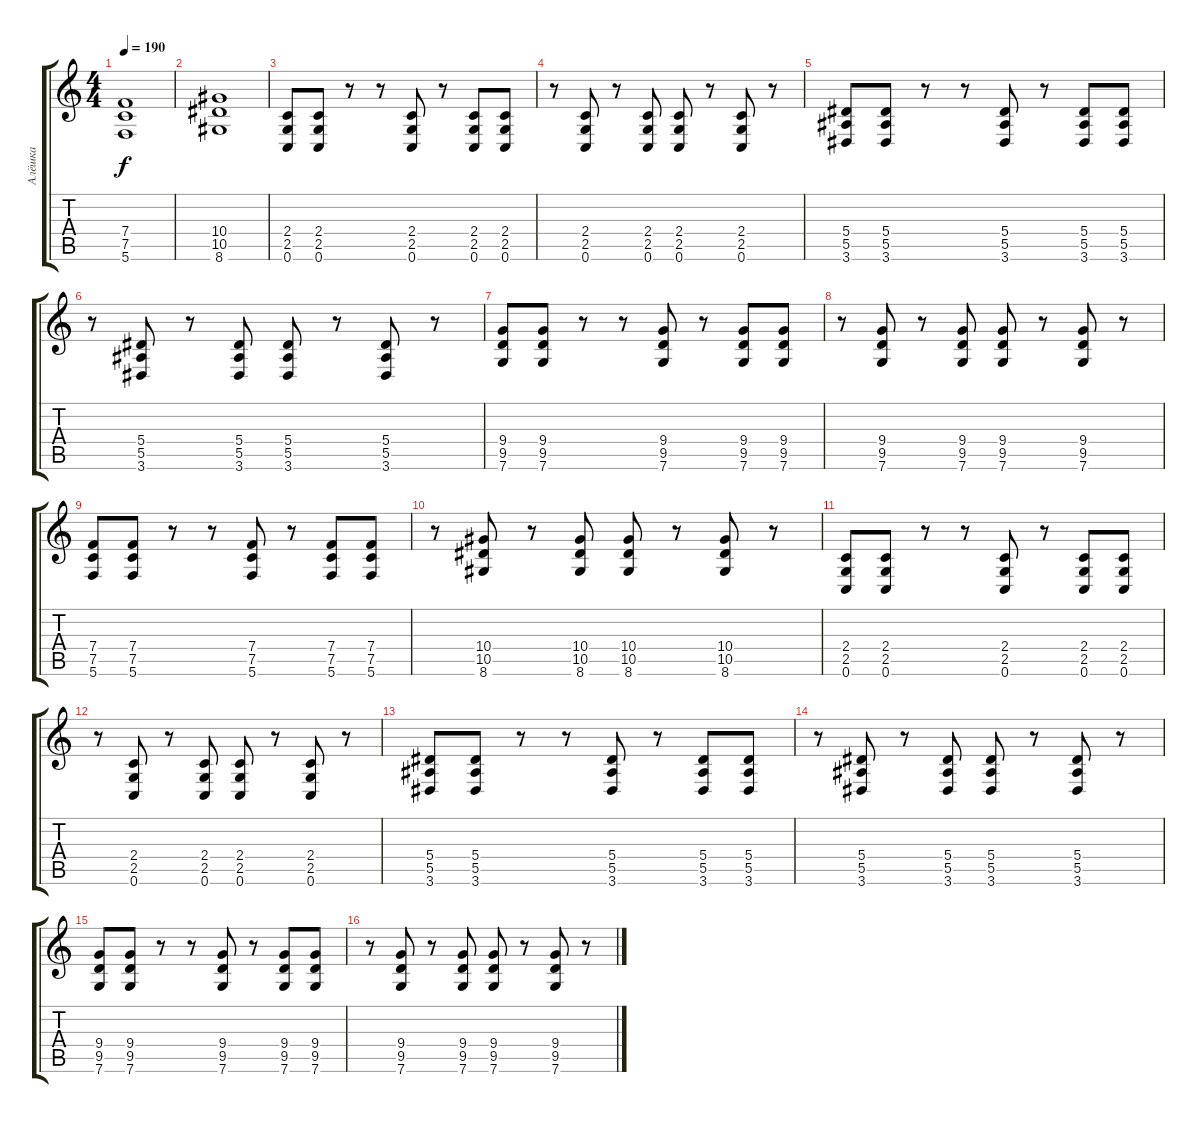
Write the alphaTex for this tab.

\track ("Алёшка" "Алёшка") {instrument distortionguitar}
\staff {score tabs}
\tuning (C4 G3 Eb3 Bb2 F2 C2) {hide}
\ts (4 4)
\tempo 190
\clef g2
\ks c
(7.4 7.5 5.6).1{dy f} |
(10.4 10.5 8.6).1 |
(2.4 2.5 0.6).8 (2.4 2.5 0.6).8 r.8 r.8 (2.4 2.5 0.6).8 r.8 (2.4 2.5 0.6).8 (2.4 2.5 0.6).8 |
r.8 (2.4 2.5 0.6).8 r.8 (2.4 2.5 0.6).8 (2.4 2.5 0.6).8 r.8 (2.4 2.5 0.6).8 r.8 |
(5.4 5.5 3.6).8 (5.4 5.5 3.6).8 r.8 r.8 (5.4 5.5 3.6).8 r.8 (5.4 5.5 3.6).8 (5.4 5.5 3.6).8 |
r.8 (5.4 5.5 3.6).8 r.8 (5.4 5.5 3.6).8 (5.4 5.5 3.6).8 r.8 (5.4 5.5 3.6).8 r.8 |
(9.4 9.5 7.6).8 (9.4 9.5 7.6).8 r.8 r.8 (9.4 9.5 7.6).8 r.8 (9.4 9.5 7.6).8 (9.4 9.5 7.6).8 |
r.8 (9.4 9.5 7.6).8 r.8 (9.4 9.5 7.6).8 (9.4 9.5 7.6).8 r.8 (9.4 9.5 7.6).8 r.8 |
(7.4 7.5 5.6).8 (7.4 7.5 5.6).8 r.8 r.8 (7.4 7.5 5.6).8 r.8 (7.4 7.5 5.6).8 (7.4 7.5 5.6).8 |
r.8 (10.4 10.5 8.6).8 r.8 (10.4 10.5 8.6).8 (10.4 10.5 8.6).8 r.8 (10.4 10.5 8.6).8 r.8 |
(2.4 2.5 0.6).8 (2.4 2.5 0.6).8 r.8 r.8 (2.4 2.5 0.6).8 r.8 (2.4 2.5 0.6).8 (2.4 2.5 0.6).8 |
r.8 (2.4 2.5 0.6).8 r.8 (2.4 2.5 0.6).8 (2.4 2.5 0.6).8 r.8 (2.4 2.5 0.6).8 r.8 |
(5.4 5.5 3.6).8 (5.4 5.5 3.6).8 r.8 r.8 (5.4 5.5 3.6).8 r.8 (5.4 5.5 3.6).8 (5.4 5.5 3.6).8 |
r.8 (5.4 5.5 3.6).8 r.8 (5.4 5.5 3.6).8 (5.4 5.5 3.6).8 r.8 (5.4 5.5 3.6).8 r.8 |
(9.4 9.5 7.6).8 (9.4 9.5 7.6).8 r.8 r.8 (9.4 9.5 7.6).8 r.8 (9.4 9.5 7.6).8 (9.4 9.5 7.6).8 |
r.8 (9.4 9.5 7.6).8 r.8 (9.4 9.5 7.6).8 (9.4 9.5 7.6).8 r.8 (9.4 9.5 7.6).8 r.8
